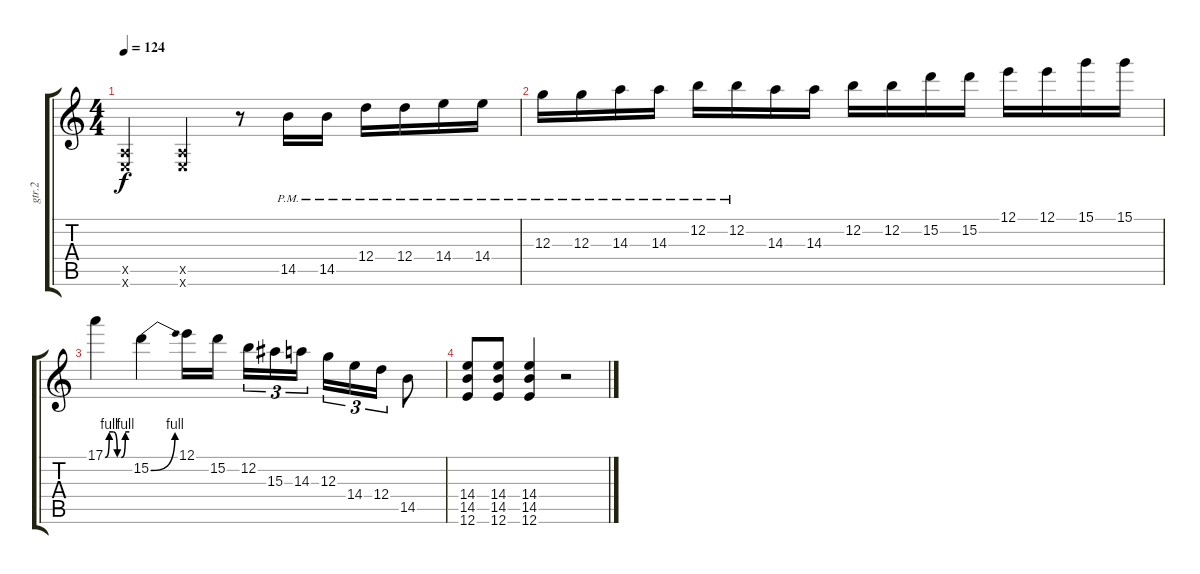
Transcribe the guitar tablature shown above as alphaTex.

\track ("gtr.2" "gtr.2") {instrument distortionguitar}
\staff {score tabs}
\tuning (E4 B3 G3 D3 A2 E2) {hide}
\ts (4 4)
\tempo 124
\clef g2
\ks c
(0.5{x} 0.6{x}).4{dy f} (0.5{x} 0.6{x}).4 r.8 14.5{pm}.16 14.5{pm}.16 12.4{pm}.16 12.4{pm}.16 14.4{pm}.16 14.4{pm}.16 |
12.3{pm}.16 12.3{pm}.16 14.3{pm}.16 14.3{pm}.16 12.2{pm}.16 12.2{pm}.16 14.3.16 14.3.16 12.2.16 12.2.16 15.2.16 15.2.16 12.1.16 12.1.16 15.1.16 15.1.16 |
17.1{be (custom 0 0 10 4 20 4 30 0 40 0 50 4 60 4)}.4 15.2{be (bend 0 0 60 4)}.4 12.1.16 15.2.16 12.2.16{tu (3 2)} 15.3.16{tu (3 2)} 14.3.16{tu (3 2)} 12.3.16{tu (3 2)} 14.4.16{tu (3 2)} 12.4.16{tu (3 2)} 14.5.8 |
(14.4 14.5 12.6).8 (14.4 14.5 12.6).8 (14.4 14.5 12.6).4 r.2
